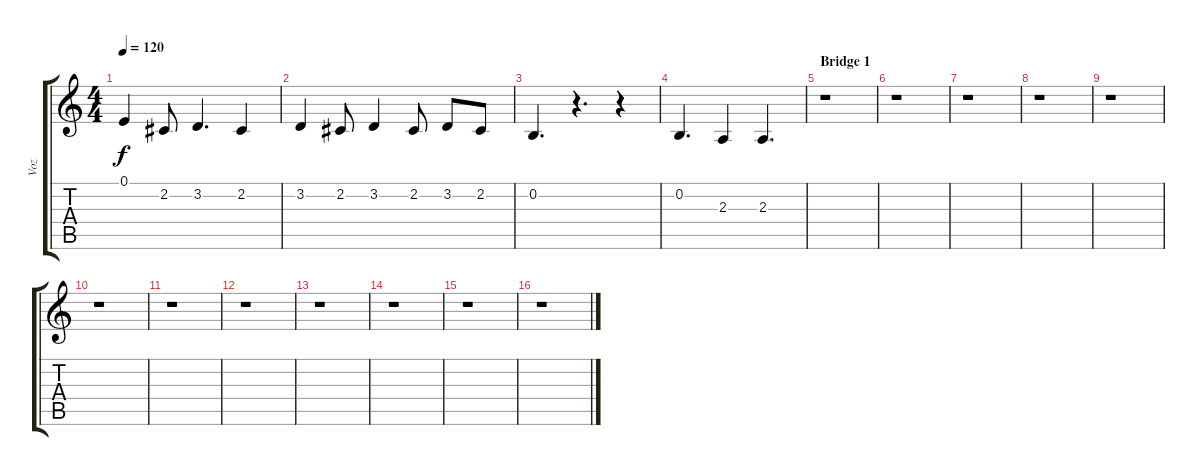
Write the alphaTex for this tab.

\track ("Voz" "Voz") {instrument bassoon}
\staff {score tabs}
\tuning (E4 B3 G3 D3 A2 E2) {hide}
\ts (4 4)
\tempo 120
\clef g2
\ks c
0.1.4{dy f} 2.2.8 3.2.4{d} 2.2.4 |
3.2.4 2.2.8 3.2.4 2.2.8 3.2.8 2.2.8 |
0.2.4{d} r.4{d} r.4 |
0.2.4{d} 2.3.4 2.3.4{d} |
\section ("" "Bridge 1")
r.1 |
r.1 |
r.1 |
r.1 |
r.1 |
r.1 |
r.1 |
r.1 |
r.1 |
r.1 |
r.1 |
r.1
